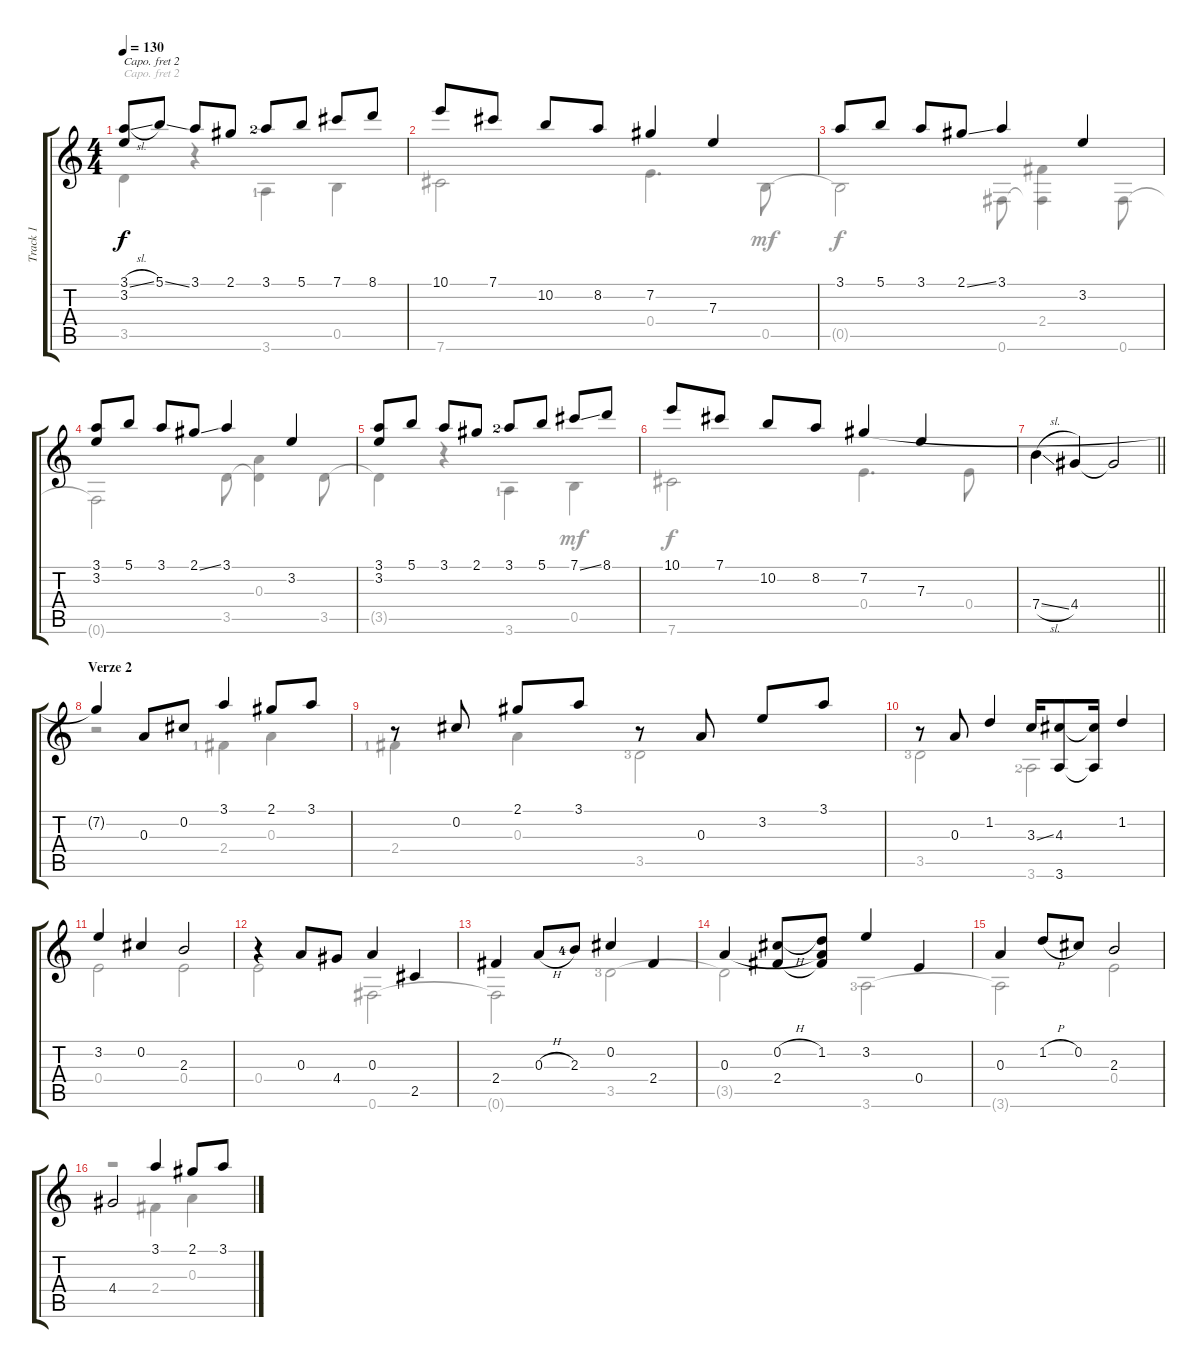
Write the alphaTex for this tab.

\track ("Track 1" "Track 1") {instrument acousticguitarsteel}
\staff {score tabs}
\capo 2
\tuning (E4 B3 G3 D3 A2 E2) {hide}
\voice
\ts (4 4)
\tempo 130
\clef g2
\ks c
(3.1{sl} 3.2).8{dy f} 5.1{ss}.8 3.1.8 2.1.8 3.1{lf 3}.8 5.1.8 7.1.8 8.1.8 |
10.1.8 7.1.8 10.2.8 8.2.8 7.2.4 7.3.4 |
3.1.8 5.1.8 3.1.8 2.1{ss}.8 3.1.4 3.2.4 |
(3.1 3.2).8 5.1.8 3.1.8 2.1{ss}.8 3.1.4 3.2.4 |
(3.1 3.2).8 5.1.8 3.1.8 2.1.8 3.1{lf 3}.8 5.1.8 7.1{ss}.8 8.1.8 |
10.1.8 7.1.8 10.2.8 8.2.8 7.2.4 7.3.4 |
\barLineRight lightlight
7.4{sl}.4 4.4.4 4.4{t}.2 |
\section ("" "Verze 2")
7.2{t}.4 0.3.8 0.2.8 3.1.4 2.1.8 3.1.8 |
r.8 0.2.8 2.1.8 3.1.8 r.8 0.3.8 3.2.8 3.1.8 |
r.8 0.3.8 1.2.4 3.3{ss}.16 (4.3 3.6).8 (4.3{t} 3.6{t}).16 1.2.4 |
3.2.4 0.2.4 2.3.2 |
r.4 0.3.8 4.4.8 0.3.4 2.5.4 |
2.4.4 0.3{h}.8 2.3{lf 5}.8 0.2.4 2.4.4 |
0.3.4 (0.2{h} 2.4).8 (1.2 0.3{t} 2.4{t}).8 3.2.4 0.4.4 |
0.3.4 1.2{h}.8 0.2.8 2.3.2 |
4.4.2 3.1.4 2.1.8 3.1.8
\voice
\clef g2
\ottava regular
\simile none
\ks c
3.5{t}.4{dy f} r.4 3.6{lf 2}.4 0.5.4 |
7.6.2 0.4.4{d} 0.5.8{dy mf} |
0.5{t}.2{dy f} 0.6.8 (2.4 0.6{t}).4 0.6.8 |
0.6{t}.2 3.5.8 (0.3 3.5{t}).4 3.5.8 |
3.5{t}.4 r.4 3.6{lf 2}.4 0.5.4{dy mf} |
7.6.2{dy f} 0.4.4{d} 0.4.8 |
\barLineRight lightlight
|
r.2 2.4{lf 2}.4 0.3.4 |
2.4{lf 2}.4 0.3.4 3.5{lf 4}.2 |
3.5{lf 4}.2 3.6{lf 3}.2 |
0.4.2 0.4.2 |
0.4.2 0.6.2 |
0.6{t}.2 3.5{lf 4}.2 |
3.5{t}.2 3.6{lf 4}.2 |
3.6{t}.2 0.4.2 |
r.2 2.4.4 0.3.4
